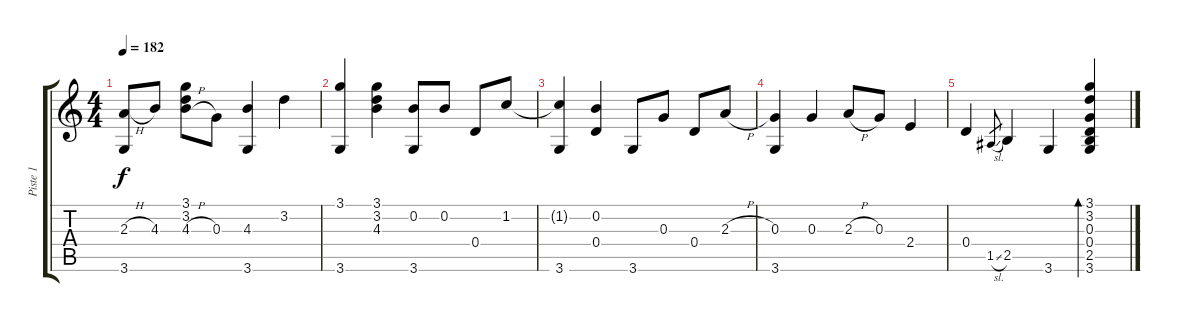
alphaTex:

\track ("Piste 1" "Piste 1") {instrument acousticguitarnylon}
\staff {score tabs}
\tuning (E4 B3 G3 D3 A2 E2) {hide}
\ts (4 4)
\tempo 182
\clef g2
\ks c
(2.3{h} 3.6).8{dy f} 4.3.8 (3.1 3.2 4.3{h}).8 0.3.8 (4.3 3.6).4 3.2.4 |
(3.1 3.6).4 (3.1 3.2 4.3).4 (0.2 3.6).8 0.2.8 0.4.8 1.2.8 |
(1.2{t} 3.6).4 (0.2 0.4).4 3.6.8 0.3.8 0.4.8 2.3{h}.8 |
(0.3 3.6).4 0.3.4 2.3{h}.8 0.3.8 2.4.4 |
0.4.4 1.5{sl}.8{gr} 2.5.4 3.6.4 (3.1 3.2 0.3 0.4 2.5 3.6).4{bd 480}
